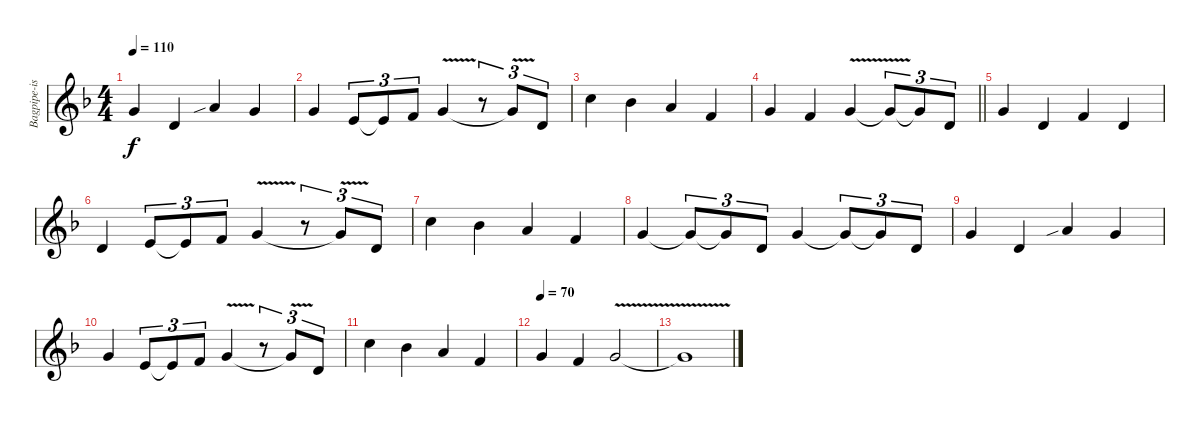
\track ("Bagpipe-ish" "Bagpipe-is") {instrument fiddle}
\staff {score}
\tuning (E4 B3 G3 D3 A2 E2) {hide}
\ts (4 4)
\tempo 110
\clef g2
\ks f
8.2.4{dy f} 7.3.4 10.2{sib}.4 8.2.4 |
8.2.4 9.3.8{tu (3 2)} 9.3{t}.8{tu (3 2)} 10.3.8{tu (3 2)} 8.2{v}.4 r.8{tu (3 2)} 8.2{t}.8{tu (3 2)} 7.3.8{tu (3 2)} |
8.1.4 6.1.4 10.2.4 6.2.4 |
\barLineRight lightlight
8.2.4 6.2.4 8.2{v}.4 8.2{t}.8{tu (3 2)} 8.2{t}.8{tu (3 2)} 7.3.8{tu (3 2)} |
\section ("" "")
8.2.4 7.3.4 10.3.4 7.3.4 |
7.3.4 9.3.8{tu (3 2)} 9.3{t}.8{tu (3 2)} 10.3.8{tu (3 2)} 8.2{v}.4 r.8{tu (3 2)} 8.2{t}.8{tu (3 2)} 7.3.8{tu (3 2)} |
8.1.4 6.1.4 10.2.4 6.2.4 |
8.2.4 8.2{t}.8{tu (3 2)} 8.2{t}.8{tu (3 2)} 7.3.8{tu (3 2)} 8.2.4 8.2{t}.8{tu (3 2)} 8.2{t}.8{tu (3 2)} 7.3.8{tu (3 2)} |
8.2.4 7.3.4 10.2{sib}.4 8.2.4 |
8.2.4 9.3.8{tu (3 2)} 9.3{t}.8{tu (3 2)} 10.3.8{tu (3 2)} 8.2{v}.4 r.8{tu (3 2)} 8.2{t}.8{tu (3 2)} 7.3.8{tu (3 2)} |
8.1.4 6.1.4 10.2.4 6.2.4 |
\tempo 70
8.2.4 6.2.4 8.2{v}.2 |
8.2{t}.1
